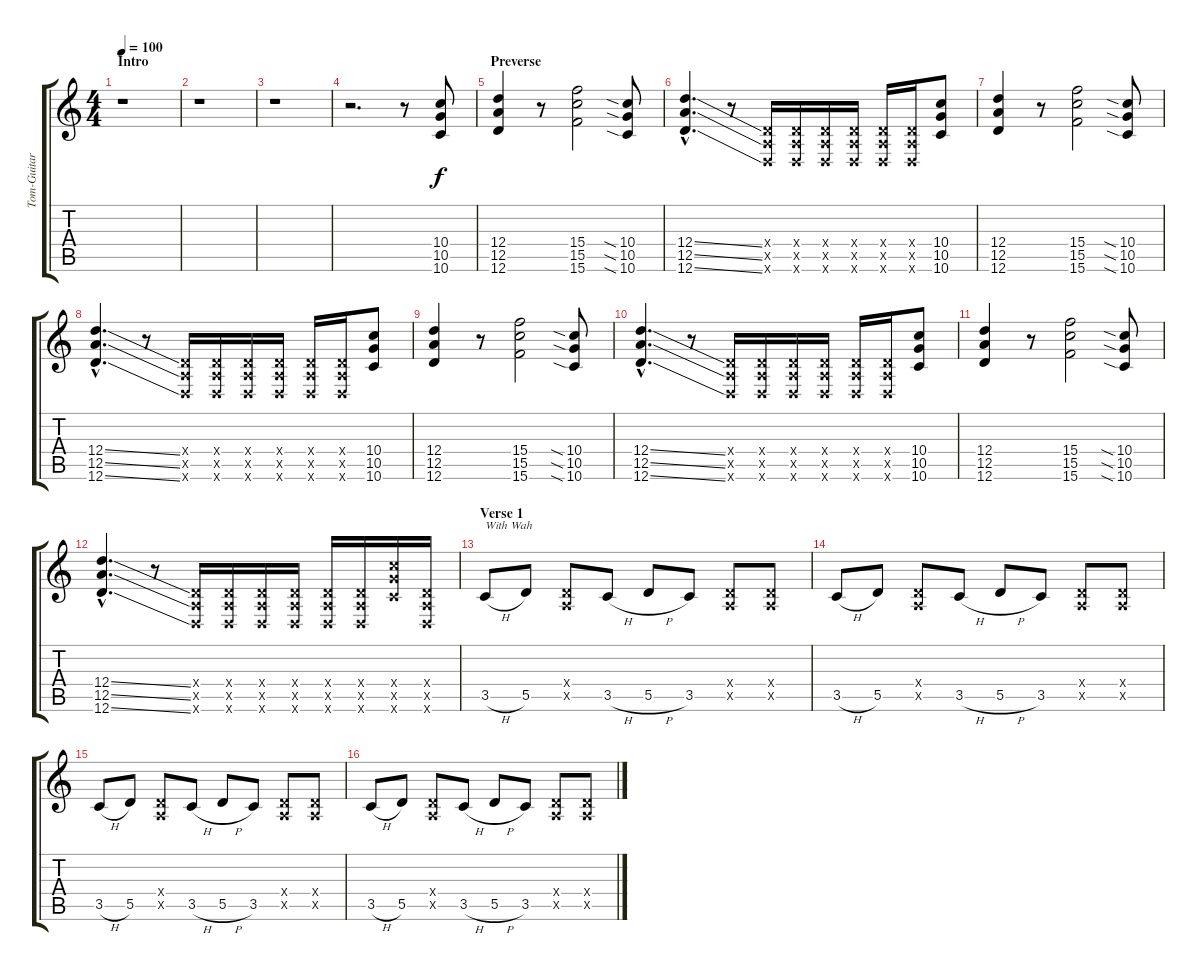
\track ("Tom-Guitar 1" "Tom-Guitar") {instrument overdrivenguitar}
\staff {score tabs}
\tuning (E4 B3 G3 D3 A2 D2) {hide}
\ts (4 4)
\section ("" "Intro")
\tempo 100
\clef g2
\ks c
r.1{dy f instrument overdrivenguitar} |
r.1 |
r.1 |
r.2{d} r.8 (10.4 10.5 10.6).8 |
\section ("" "Preverse")
(12.4 12.5 12.6).4 r.8 (15.4 15.5 15.6).2 (10.4{sia} 10.5{sia} 10.6{sia}).8 |
(12.4{ss hac} 12.5{ss hac} 12.6{ss hac}).4{d} r.8 (0.4{x} 0.5{x} 0.6{x}).16 (0.4{x} 0.5{x} 0.6{x}).16 (0.4{x} 0.5{x} 0.6{x}).16 (0.4{x} 0.5{x} 0.6{x}).16 (0.4{x} 0.5{x} 0.6{x}).16 (0.4{x} 0.5{x} 0.6{x}).16 (10.4 10.5 10.6).8 |
(12.4 12.5 12.6).4 r.8 (15.4 15.5 15.6).2 (10.4{sia} 10.5{sia} 10.6{sia}).8 |
(12.4{ss hac} 12.5{ss hac} 12.6{ss hac}).4{d} r.8 (0.4{x} 0.5{x} 0.6{x}).16 (0.4{x} 0.5{x} 0.6{x}).16 (0.4{x} 0.5{x} 0.6{x}).16 (0.4{x} 0.5{x} 0.6{x}).16 (0.4{x} 0.5{x} 0.6{x}).16 (0.4{x} 0.5{x} 0.6{x}).16 (10.4 10.5 10.6).8 |
(12.4 12.5 12.6).4 r.8 (15.4 15.5 15.6).2 (10.4{sia} 10.5{sia} 10.6{sia}).8 |
(12.4{ss hac} 12.5{ss hac} 12.6{ss hac}).4{d} r.8 (0.4{x} 0.5{x} 0.6{x}).16 (0.4{x} 0.5{x} 0.6{x}).16 (0.4{x} 0.5{x} 0.6{x}).16 (0.4{x} 0.5{x} 0.6{x}).16 (0.4{x} 0.5{x} 0.6{x}).16 (0.4{x} 0.5{x} 0.6{x}).16 (10.4 10.5 10.6).8 |
(12.4 12.5 12.6).4 r.8 (15.4 15.5 15.6).2 (10.4{sia} 10.5{sia} 10.6{sia}).8 |
(12.4{ss hac} 12.5{ss hac} 12.6{ss hac}).4{d} r.8 (0.4{x} 0.5{x} 0.6{x}).16 (0.4{x} 0.5{x} 0.6{x}).16 (0.4{x} 0.5{x} 0.6{x}).16 (0.4{x} 0.5{x} 0.6{x}).16 (0.4{x} 0.5{x} 0.6{x}).16 (0.4{x} 0.5{x} 0.6{x}).16 (10.4{x} 10.5{x} 10.6{x}).16 (0.4{x} 0.5{x} 0.6{x}).16 |
\section ("" "Verse 1")
3.5{h}.8{txt "With Wah"} 5.5.8 (0.4{x} 0.5{x}).8 3.5{h}.8 5.5{h}.8 3.5.8 (0.4{x} 0.5{x}).8 (0.4{x} 0.5{x}).8 |
3.5{h}.8 5.5.8 (0.4{x} 0.5{x}).8 3.5{h}.8 5.5{h}.8 3.5.8 (0.4{x} 0.5{x}).8 (0.4{x} 0.5{x}).8 |
3.5{h}.8 5.5.8 (0.4{x} 0.5{x}).8 3.5{h}.8 5.5{h}.8 3.5.8 (0.4{x} 0.5{x}).8 (0.4{x} 0.5{x}).8 |
3.5{h}.8 5.5.8 (0.4{x} 0.5{x}).8 3.5{h}.8 5.5{h}.8 3.5.8 (0.4{x} 0.5{x}).8 (0.4{x} 0.5{x}).8
